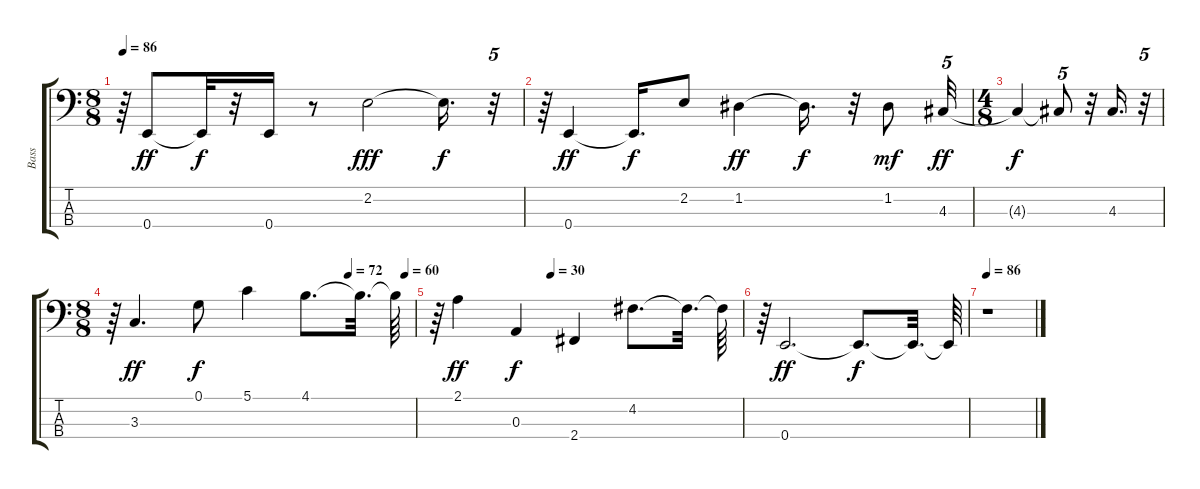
\track ("Bass" "Bass") {instrument slapbass1}
\staff {score tabs}
\tuning (G2 D2 A1 E1) {hide}
\ts (8 8)
\tempo 86
\clef f4
\ks c
r.64{dy f} 0.4.8{dy ff} 0.4{t}.32{dy f} r.32 0.4.16 r.8 2.2.2{dy fff} 2.2{t}.16{d dy f} r.32{tu (5 4)} |
r.64 0.4.4{dy ff} 0.4{t}.16{d dy f} 2.2.8 1.2.4{dy ff} 1.2{t}.16{d dy f} r.32 1.2.8{dy mf} 4.3.32{tu (5 4) dy ff} |
\ts (4 8)
4.3{t}.4{dy f} 4.3{t}.8{tu (5 4)} r.32 4.3.16{d} r.32{tu (5 4)} |
\ts (8 8)
\tempo (72 0.78125)
\tempo (60 0.96875)
r.64 3.3.4{d dy ff} 0.1.8{dy f} 5.1.4 4.1.8{d} 4.1{t}.32{d} 4.1{t}.64 |
\tempo (30 0.375)
r.64 2.1.4{dy ff} 0.3.4{dy f} 2.4.4 4.2.8{d} 4.2{t}.32{d} 4.2{t}.64 |
r.64 0.4.2{d dy ff} 0.4{t}.8{d dy f} 0.4{t}.32{d} 0.4{t}.64 |
\tempo 86
r.1
